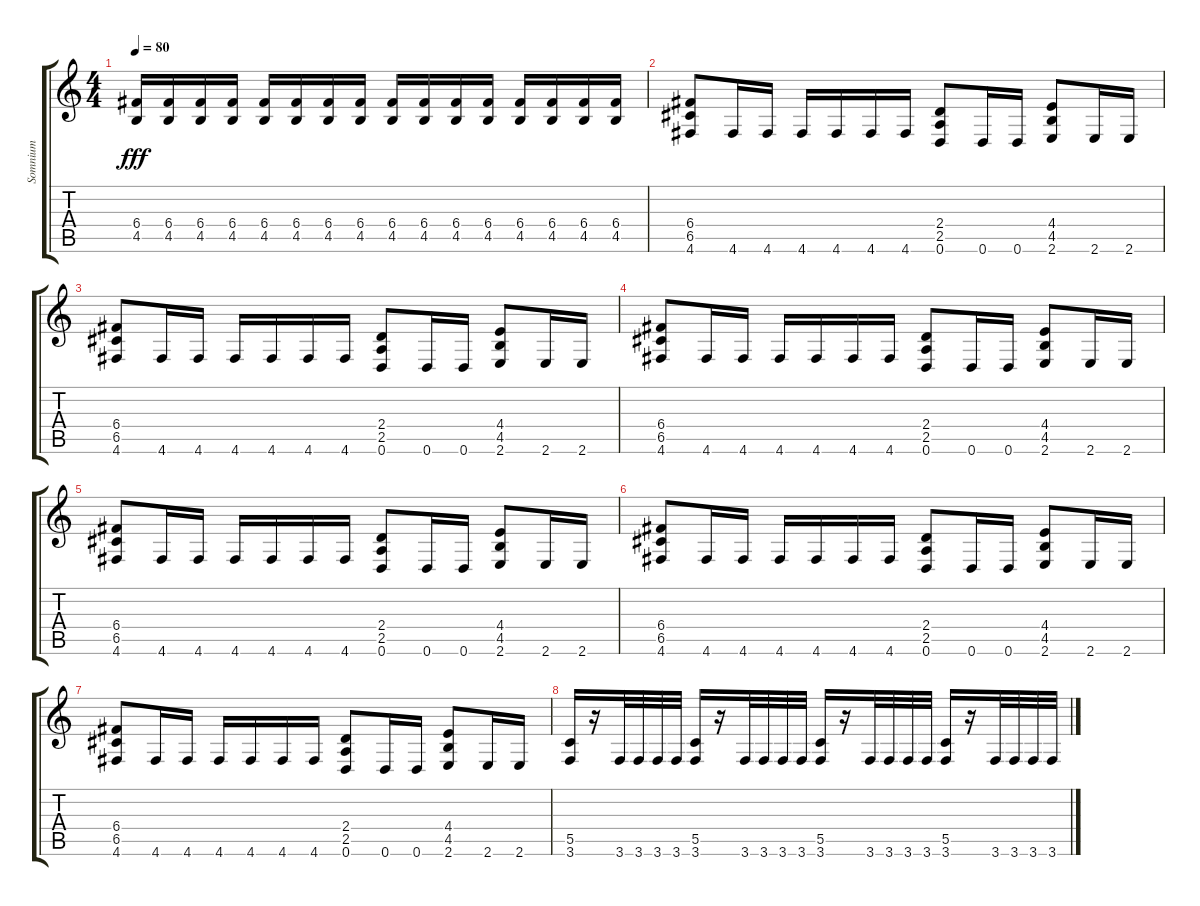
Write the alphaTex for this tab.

\track ("Somnium" "Somnium") {instrument distortionguitar}
\staff {score tabs}
\tuning (D4 A3 F3 C3 G2 D2) {hide}
\ts (4 4)
\tempo 80
\clef g2
\ks c
(6.4 4.5).16{dy fff} (6.4 4.5).16 (6.4 4.5).16 (6.4 4.5).16 (6.4 4.5).16 (6.4 4.5).16 (6.4 4.5).16 (6.4 4.5).16 (6.4 4.5).16 (6.4 4.5).16 (6.4 4.5).16 (6.4 4.5).16 (6.4 4.5).16 (6.4 4.5).16 (6.4 4.5).16 (6.4 4.5).16 |
(6.4 6.5 4.6).8 4.6.16 4.6.16 4.6.16 4.6.16 4.6.16 4.6.16 (2.4 2.5 0.6).8 0.6.16 0.6.16 (4.4 4.5 2.6).8 2.6.16 2.6.16 |
(6.4 6.5 4.6).8 4.6.16 4.6.16 4.6.16 4.6.16 4.6.16 4.6.16 (2.4 2.5 0.6).8 0.6.16 0.6.16 (4.4 4.5 2.6).8 2.6.16 2.6.16 |
(6.4 6.5 4.6).8 4.6.16 4.6.16 4.6.16 4.6.16 4.6.16 4.6.16 (2.4 2.5 0.6).8 0.6.16 0.6.16 (4.4 4.5 2.6).8 2.6.16 2.6.16 |
(6.4 6.5 4.6).8 4.6.16 4.6.16 4.6.16 4.6.16 4.6.16 4.6.16 (2.4 2.5 0.6).8 0.6.16 0.6.16 (4.4 4.5 2.6).8 2.6.16 2.6.16 |
(6.4 6.5 4.6).8 4.6.16 4.6.16 4.6.16 4.6.16 4.6.16 4.6.16 (2.4 2.5 0.6).8 0.6.16 0.6.16 (4.4 4.5 2.6).8 2.6.16 2.6.16 |
(6.4 6.5 4.6).8 4.6.16 4.6.16 4.6.16 4.6.16 4.6.16 4.6.16 (2.4 2.5 0.6).8 0.6.16 0.6.16 (4.4 4.5 2.6).8 2.6.16 2.6.16 |
(5.5 3.6).16 r.16 3.6.32 3.6.32 3.6.32 3.6.32 (5.5 3.6).16 r.16 3.6.32 3.6.32 3.6.32 3.6.32 (5.5 3.6).16 r.16 3.6.32 3.6.32 3.6.32 3.6.32 (5.5 3.6).16 r.16 3.6.32 3.6.32 3.6.32 3.6.32
